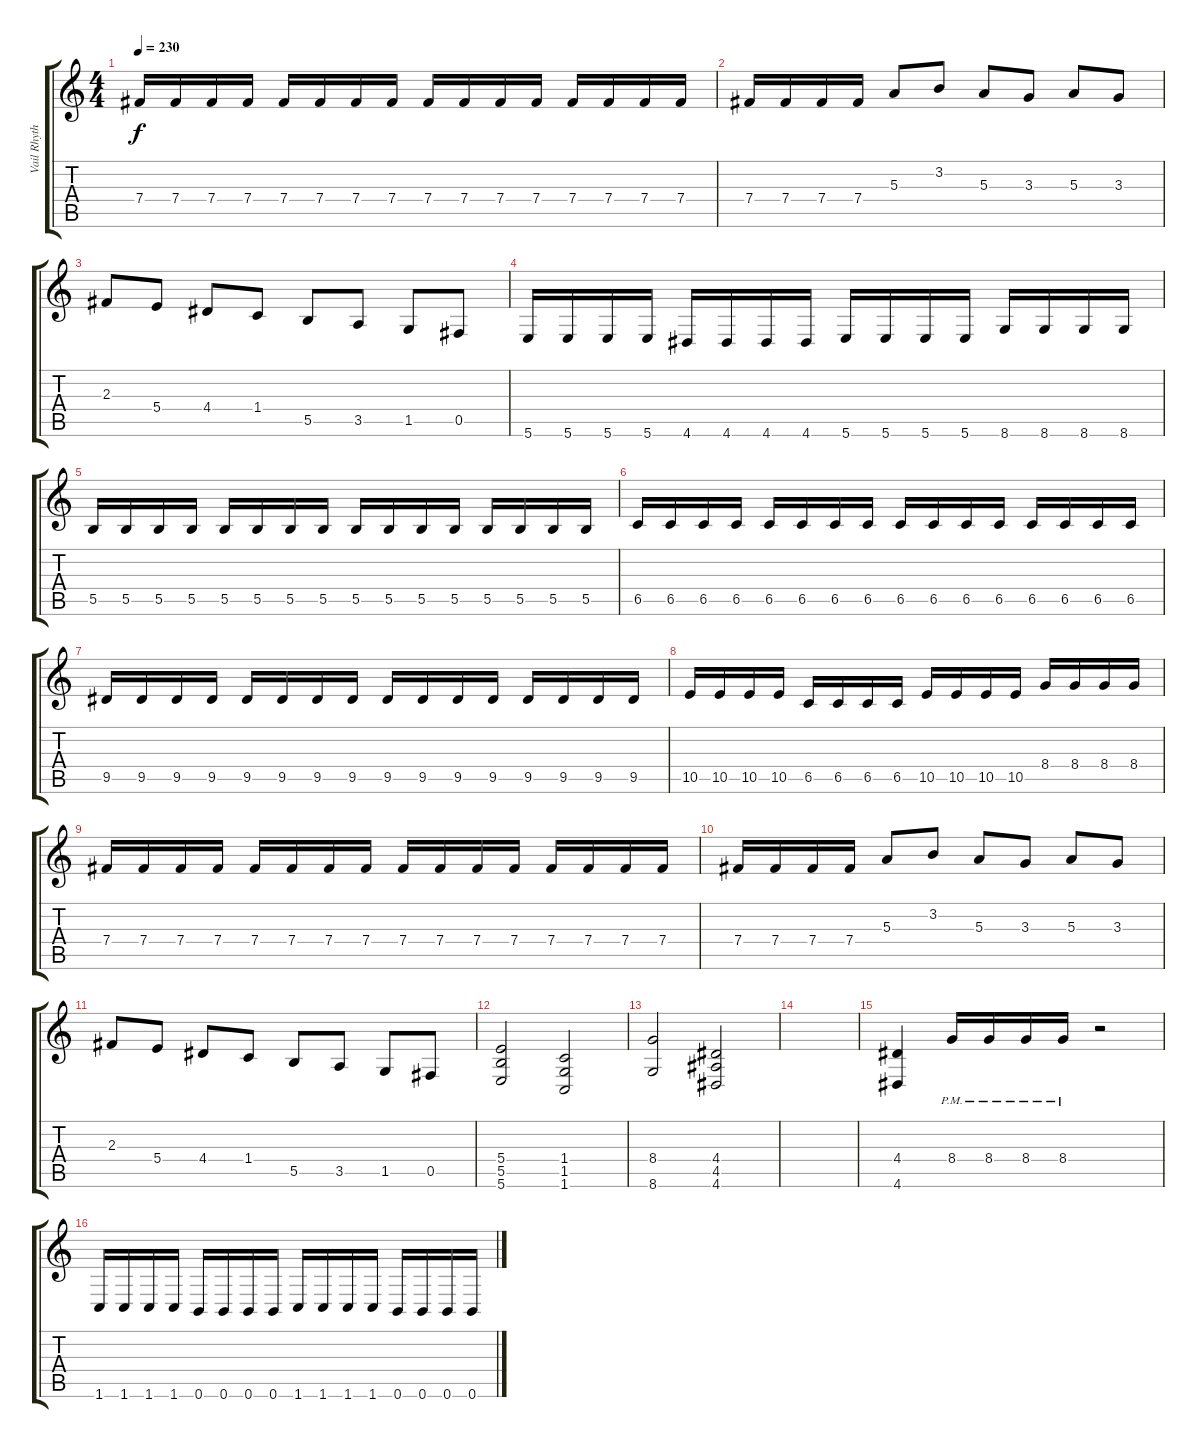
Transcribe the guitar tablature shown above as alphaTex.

\track ("Vail Rhythm" "Vail Rhyth") {instrument overdrivenguitar}
\staff {score tabs}
\tuning (Db4 Ab3 E3 B2 Gb2 B1) {hide}
\ts (4 4)
\tempo 230
\clef g2
\ks c
7.4.16{dy f} 7.4.16 7.4.16 7.4.16 7.4.16 7.4.16 7.4.16 7.4.16 7.4.16 7.4.16 7.4.16 7.4.16 7.4.16 7.4.16 7.4.16 7.4.16 |
7.4.16 7.4.16 7.4.16 7.4.16 5.3.8 3.2.8 5.3.8 3.3.8 5.3.8 3.3.8 |
2.3.8 5.4.8 4.4.8 1.4.8 5.5.8 3.5.8 1.5.8 0.5.8 |
5.6.16 5.6.16 5.6.16 5.6.16 4.6.16 4.6.16 4.6.16 4.6.16 5.6.16 5.6.16 5.6.16 5.6.16 8.6.16 8.6.16 8.6.16 8.6.16 |
5.5.16 5.5.16 5.5.16 5.5.16 5.5.16 5.5.16 5.5.16 5.5.16 5.5.16 5.5.16 5.5.16 5.5.16 5.5.16 5.5.16 5.5.16 5.5.16 |
6.5.16 6.5.16 6.5.16 6.5.16 6.5.16 6.5.16 6.5.16 6.5.16 6.5.16 6.5.16 6.5.16 6.5.16 6.5.16 6.5.16 6.5.16 6.5.16 |
9.5.16 9.5.16 9.5.16 9.5.16 9.5.16 9.5.16 9.5.16 9.5.16 9.5.16 9.5.16 9.5.16 9.5.16 9.5.16 9.5.16 9.5.16 9.5.16 |
10.5.16 10.5.16 10.5.16 10.5.16 6.5.16 6.5.16 6.5.16 6.5.16 10.5.16 10.5.16 10.5.16 10.5.16 8.4.16 8.4.16 8.4.16 8.4.16 |
7.4.16 7.4.16 7.4.16 7.4.16 7.4.16 7.4.16 7.4.16 7.4.16 7.4.16 7.4.16 7.4.16 7.4.16 7.4.16 7.4.16 7.4.16 7.4.16 |
7.4.16 7.4.16 7.4.16 7.4.16 5.3.8 3.2.8 5.3.8 3.3.8 5.3.8 3.3.8 |
2.3.8 5.4.8 4.4.8 1.4.8 5.5.8 3.5.8 1.5.8 0.5.8 |
(5.4 5.5 5.6).2 (1.4 1.5 1.6).2 |
(8.4 8.6).2 (4.4 4.5 4.6).2 |
|
(4.4 4.6).4 8.4{pm}.16 8.4{pm}.16 8.4{pm}.16 8.4{pm}.16 r.2 |
1.6.16 1.6.16 1.6.16 1.6.16 0.6.16 0.6.16 0.6.16 0.6.16 1.6.16 1.6.16 1.6.16 1.6.16 0.6.16 0.6.16 0.6.16 0.6.16
